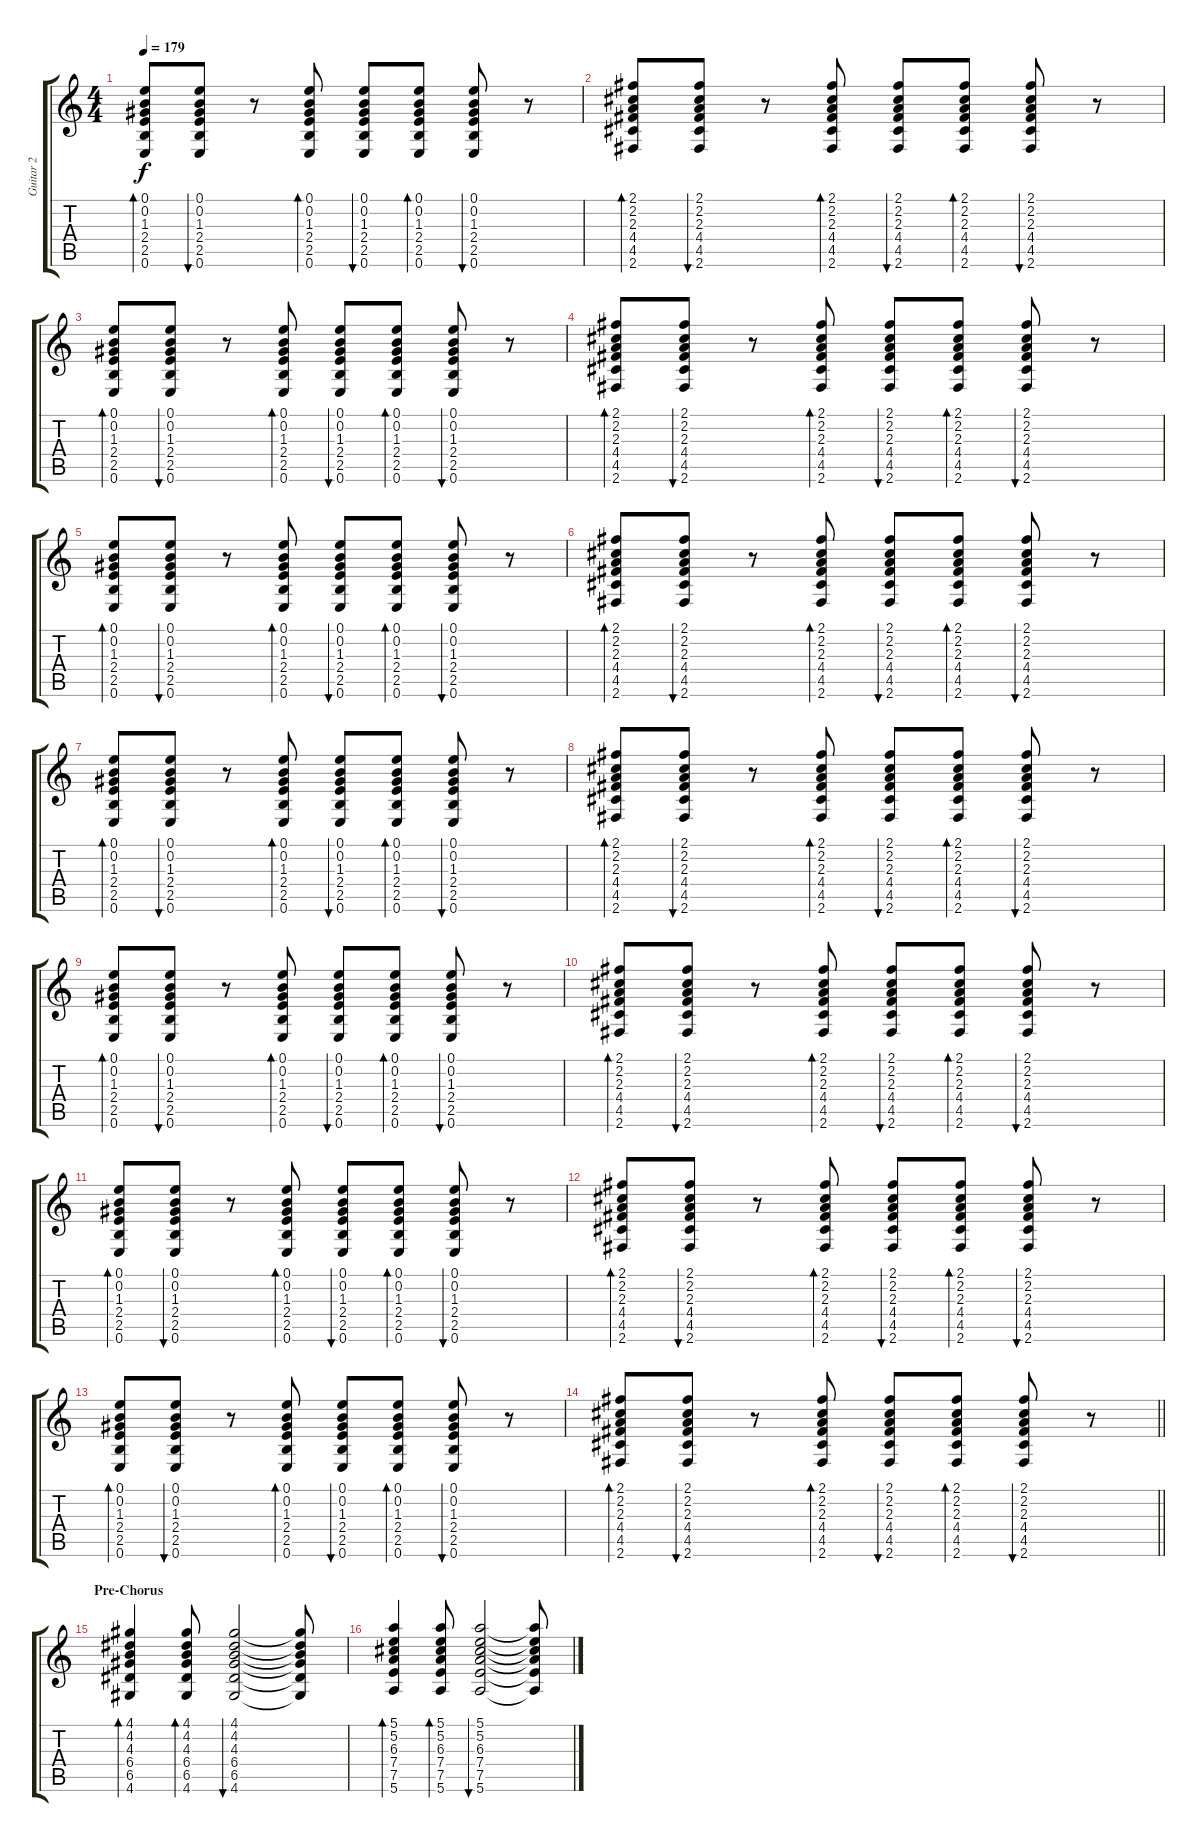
\track ("Guitar 2" "Guitar 2") {instrument electricguitarjazz}
\staff {score tabs}
\tuning (E4 B3 G3 D3 A2 E2) {hide}
\ts (4 4)
\tempo 179
\clef g2
\ks c
(0.1 0.2 1.3 2.4 2.5 0.6).8{bd 60 dy f} (0.1 0.2 1.3 2.4 2.5 0.6).8{bu 60} r.8 (0.1 0.2 1.3 2.4 2.5 0.6).8{bd 60} (0.1 0.2 1.3 2.4 2.5 0.6).8{bu 60} (0.1 0.2 1.3 2.4 2.5 0.6).8{bd 60} (0.1 0.2 1.3 2.4 2.5 0.6).8{bu 60} r.8 |
(2.1 2.2 2.3 4.4 4.5 2.6).8{bd 60} (2.1 2.2 2.3 4.4 4.5 2.6).8{bu 60} r.8 (2.1 2.2 2.3 4.4 4.5 2.6).8{bd 60} (2.1 2.2 2.3 4.4 4.5 2.6).8{bu 60} (2.1 2.2 2.3 4.4 4.5 2.6).8{bd 60} (2.1 2.2 2.3 4.4 4.5 2.6).8{bu 60} r.8 |
(0.1 0.2 1.3 2.4 2.5 0.6).8{bd 60} (0.1 0.2 1.3 2.4 2.5 0.6).8{bu 60} r.8 (0.1 0.2 1.3 2.4 2.5 0.6).8{bd 60} (0.1 0.2 1.3 2.4 2.5 0.6).8{bu 60} (0.1 0.2 1.3 2.4 2.5 0.6).8{bd 60} (0.1 0.2 1.3 2.4 2.5 0.6).8{bu 60} r.8 |
(2.1 2.2 2.3 4.4 4.5 2.6).8{bd 60} (2.1 2.2 2.3 4.4 4.5 2.6).8{bu 60} r.8 (2.1 2.2 2.3 4.4 4.5 2.6).8{bd 60} (2.1 2.2 2.3 4.4 4.5 2.6).8{bu 60} (2.1 2.2 2.3 4.4 4.5 2.6).8{bd 60} (2.1 2.2 2.3 4.4 4.5 2.6).8{bu 60} r.8 |
(0.1 0.2 1.3 2.4 2.5 0.6).8{bd 60} (0.1 0.2 1.3 2.4 2.5 0.6).8{bu 60} r.8 (0.1 0.2 1.3 2.4 2.5 0.6).8{bd 60} (0.1 0.2 1.3 2.4 2.5 0.6).8{bu 60} (0.1 0.2 1.3 2.4 2.5 0.6).8{bd 60} (0.1 0.2 1.3 2.4 2.5 0.6).8{bu 60} r.8 |
(2.1 2.2 2.3 4.4 4.5 2.6).8{bd 60} (2.1 2.2 2.3 4.4 4.5 2.6).8{bu 60} r.8 (2.1 2.2 2.3 4.4 4.5 2.6).8{bd 60} (2.1 2.2 2.3 4.4 4.5 2.6).8{bu 60} (2.1 2.2 2.3 4.4 4.5 2.6).8{bd 60} (2.1 2.2 2.3 4.4 4.5 2.6).8{bu 60} r.8 |
(0.1 0.2 1.3 2.4 2.5 0.6).8{bd 60} (0.1 0.2 1.3 2.4 2.5 0.6).8{bu 60} r.8 (0.1 0.2 1.3 2.4 2.5 0.6).8{bd 60} (0.1 0.2 1.3 2.4 2.5 0.6).8{bu 60} (0.1 0.2 1.3 2.4 2.5 0.6).8{bd 60} (0.1 0.2 1.3 2.4 2.5 0.6).8{bu 60} r.8 |
(2.1 2.2 2.3 4.4 4.5 2.6).8{bd 60} (2.1 2.2 2.3 4.4 4.5 2.6).8{bu 60} r.8 (2.1 2.2 2.3 4.4 4.5 2.6).8{bd 60} (2.1 2.2 2.3 4.4 4.5 2.6).8{bu 60} (2.1 2.2 2.3 4.4 4.5 2.6).8{bd 60} (2.1 2.2 2.3 4.4 4.5 2.6).8{bu 60} r.8 |
(0.1 0.2 1.3 2.4 2.5 0.6).8{bd 60} (0.1 0.2 1.3 2.4 2.5 0.6).8{bu 60} r.8 (0.1 0.2 1.3 2.4 2.5 0.6).8{bd 60} (0.1 0.2 1.3 2.4 2.5 0.6).8{bu 60} (0.1 0.2 1.3 2.4 2.5 0.6).8{bd 60} (0.1 0.2 1.3 2.4 2.5 0.6).8{bu 60} r.8 |
(2.1 2.2 2.3 4.4 4.5 2.6).8{bd 60} (2.1 2.2 2.3 4.4 4.5 2.6).8{bu 60} r.8 (2.1 2.2 2.3 4.4 4.5 2.6).8{bd 60} (2.1 2.2 2.3 4.4 4.5 2.6).8{bu 60} (2.1 2.2 2.3 4.4 4.5 2.6).8{bd 60} (2.1 2.2 2.3 4.4 4.5 2.6).8{bu 60} r.8 |
(0.1 0.2 1.3 2.4 2.5 0.6).8{bd 60} (0.1 0.2 1.3 2.4 2.5 0.6).8{bu 60} r.8 (0.1 0.2 1.3 2.4 2.5 0.6).8{bd 60} (0.1 0.2 1.3 2.4 2.5 0.6).8{bu 60} (0.1 0.2 1.3 2.4 2.5 0.6).8{bd 60} (0.1 0.2 1.3 2.4 2.5 0.6).8{bu 60} r.8 |
(2.1 2.2 2.3 4.4 4.5 2.6).8{bd 60} (2.1 2.2 2.3 4.4 4.5 2.6).8{bu 60} r.8 (2.1 2.2 2.3 4.4 4.5 2.6).8{bd 60} (2.1 2.2 2.3 4.4 4.5 2.6).8{bu 60} (2.1 2.2 2.3 4.4 4.5 2.6).8{bd 60} (2.1 2.2 2.3 4.4 4.5 2.6).8{bu 60} r.8 |
(0.1 0.2 1.3 2.4 2.5 0.6).8{bd 60} (0.1 0.2 1.3 2.4 2.5 0.6).8{bu 60} r.8 (0.1 0.2 1.3 2.4 2.5 0.6).8{bd 60} (0.1 0.2 1.3 2.4 2.5 0.6).8{bu 60} (0.1 0.2 1.3 2.4 2.5 0.6).8{bd 60} (0.1 0.2 1.3 2.4 2.5 0.6).8{bu 60} r.8 |
\barLineRight lightlight
(2.1 2.2 2.3 4.4 4.5 2.6).8{bd 60} (2.1 2.2 2.3 4.4 4.5 2.6).8{bu 60} r.8 (2.1 2.2 2.3 4.4 4.5 2.6).8{bd 60} (2.1 2.2 2.3 4.4 4.5 2.6).8{bu 60} (2.1 2.2 2.3 4.4 4.5 2.6).8{bd 60} (2.1 2.2 2.3 4.4 4.5 2.6).8{bu 60} r.8 |
\section ("" "Pre-Chorus")
(4.1 4.2 4.3 6.4 6.5 4.6).4{bd 60} (4.1 4.2 4.3 6.4 6.5 4.6).8{bd 60} (4.1 4.2 4.3 6.4 6.5 4.6).2{bu 60} (4.1{t} 4.2{t} 4.3{t} 6.4{t} 6.5{t} 4.6{t}).8 |
(5.1 5.2 6.3 7.4 7.5 5.6).4{bd 60} (5.1 5.2 6.3 7.4 7.5 5.6).8{bd 60} (5.1 5.2 6.3 7.4 7.5 5.6).2{bu 60} (5.1{t} 5.2{t} 6.3{t} 7.4{t} 7.5{t} 5.6{t}).8
